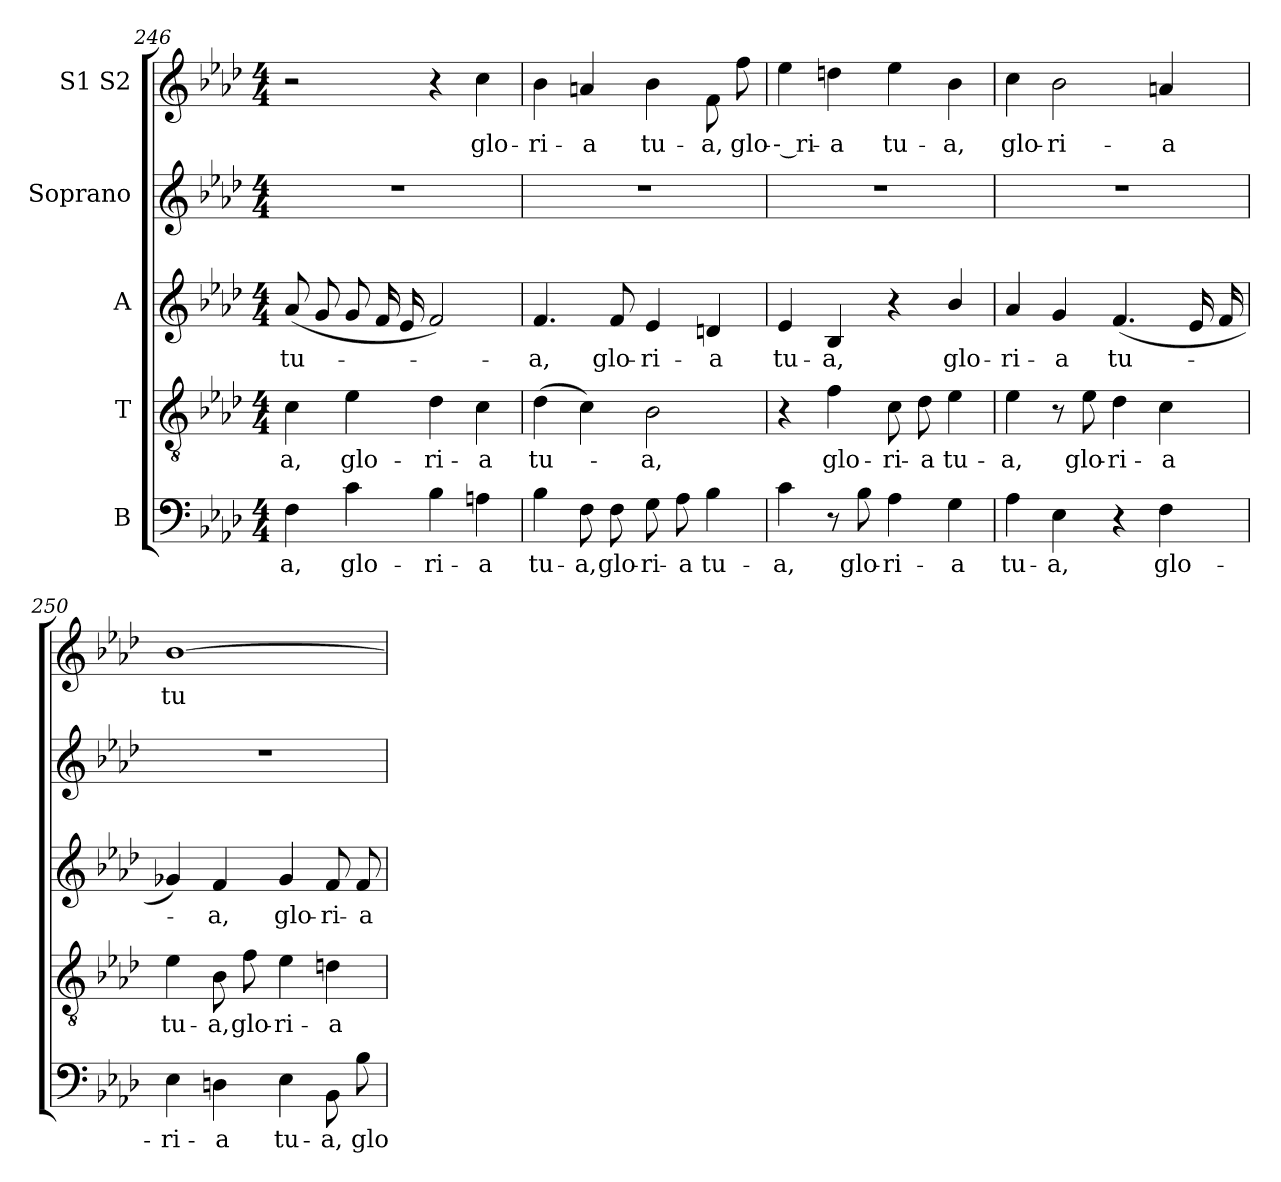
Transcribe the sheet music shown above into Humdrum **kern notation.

**kern	**text	**kern	**text	**kern	**text	**kern	**kern	**text
*part5	*part5	*part4	*part4	*part3	*part3	*part2	*part1	*part1
*staff5	*staff5	*staff4	*staff4	*staff3	*staff3	*staff2	*staff1	*staff1
*I"B	*	*I"T	*	*I"A	*	*I"Soprano	*I"S1 S2	*
*clefF4	*	*clefGv2	*	*clefG2	*	*clefG2	*clefG2	*
*	*	*ITrd7c12	*	*	*	*	*	*
*k[b-e-a-d-]	*	*k[b-e-a-d-]	*	*k[b-e-a-d-]	*	*k[b-e-a-d-]	*k[b-e-a-d-]	*
*f:	*	*f:	*	*f:	*	*f:	*f:	*
*M4/4	*	*M4/4	*	*M4/4	*	*M4/4	*M4/4	*
=246	=246	=246	=246	=246	=246	=246	=246	=246
!	!LO:LY:b:color=#000000	!	!	!	!	!	!	!
!	!	!	!LO:LY:b:color=#000000	!	!	!	!	!
!	!	!	!	!	!LO:LY:b:color=#000000	!	!	!
4Fi\	-a,	4Ci\	-a,	(8a-i/	tu-	1r	2r	.
.	.	.	.	8gi/	.	.	.	.
!	!LO:LY:b:color=#000000	!	!	!	!	!	!	!
!	!	!	!LO:LY:b:color=#000000	!	!	!	!	!
4ci\	glo-	4E-i\	glo-	8gi/	.	.	.	.
.	.	.	.	16fi/	.	.	.	.
.	.	.	.	16e-i/	.	.	.	.
!	!LO:LY:b:color=#000000	!	!	!	!	!	!	!
!	!	!	!LO:LY:b:color=#000000	!	!	!	!	!
4B-i\	-ri-	4D-i\	-ri-	2fi/)	.	.	4r	.
!	!LO:LY:b:color=#000000	!	!	!	!	!	!	!
!	!	!	!LO:LY:b:color=#000000	!	!	!	!	!
!	!	!	!	!	!	!	!	!LO:LY:b:color=#000000
4Ani\	-a	4Ci\	-a	.	.	.	4cci\	glo-
!!LO:LB:g=z
=247	=247	=247	=247	=247	=247	=247	=247	=247
!	!LO:LY:b:color=#000000	!	!	!	!	!	!	!
!	!	!	!LO:LY:b:color=#000000	!	!	!	!	!
!	!	!	!	!	!LO:LY:b:color=#000000	!	!	!
!	!	!	!	!	!	!	!	!LO:LY:b:color=#000000
4B-i\	tu-	(4D-i\	tu-	4.fi/	-a,	1r	4b-i\	-ri-
!	!LO:LY:b:color=#000000	!	!	!	!	!	!	!
!	!	!	!	!	!	!	!	!LO:LY:b:color=#000000
8Fi\	-a,	4Ci\)	.	.	.	.	4ani/	-a
!	!LO:LY:b:color=#000000	!	!	!	!	!	!	!
!	!	!	!	!	!LO:LY:b:color=#000000	!	!	!
8Fi\	glo-	.	.	8fi/	glo-	.	.	.
!	!LO:LY:b:color=#000000	!	!	!	!	!	!	!
!	!	!	!LO:LY:b:color=#000000	!	!	!	!	!
!	!	!	!	!	!LO:LY:b:color=#000000	!	!	!
!	!	!	!	!	!	!	!	!LO:LY:b:color=#000000
8Gi\	-ri-	2BB-i\	-a,	4e-i/	-ri-	.	4b-i\	tu-
!	!LO:LY:b:color=#000000	!	!	!	!	!	!	!
8A-i\	-a	.	.	.	.	.	.	.
!	!LO:LY:b:color=#000000	!	!	!	!	!	!	!
!	!	!	!	!	!LO:LY:b:color=#000000	!	!	!
!	!	!	!	!	!	!	!	!LO:LY:b:color=#000000
4B-i\	tu-	.	.	4dni/	-a	.	8fi\	-a,
!	!	!	!	!	!	!	!	!LO:LY:b:color=#000000
.	.	.	.	.	.	.	8ffi\	glo-
=248	=248	=248	=248	=248	=248	=248	=248	=248
!	!LO:LY:b:color=#000000	!	!	!	!	!	!	!
!	!	!	!	!	!LO:LY:b:color=#000000	!	!	!
!	!	!	!	!	!	!	!	!LO:LY:b:color=#000000
4ci\	a,	4r	.	4e-i/	tu-	1r	4ee-i\	-- ri-
!	!	!	!LO:LY:b:color=#000000	!	!	!	!	!
!	!	!	!	!	!LO:LY:b:color=#000000	!	!	!
!	!	!	!	!	!	!	!	!LO:LY:b:color=#000000
8r	.	4Fi\	glo-	4B-i/	-a,	.	4ddni\	-a
!	!LO:LY:b:color=#000000	!	!	!	!	!	!	!
8B-i\	glo-	.	.	.	.	.	.	.
!	!LO:LY:b:color=#000000	!	!	!	!	!	!	!
!	!	!	!LO:LY:b:color=#000000	!	!	!	!	!
!	!	!	!	!	!	!	!	!LO:LY:b:color=#000000
4A-i\	-ri-	8Ci\	-ri-	4r	.	.	4ee-i\	tu-
!	!	!	!LO:LY:b:color=#000000	!	!	!	!	!
.	.	8D-i\	-a	.	.	.	.	.
!	!LO:LY:b:color=#000000	!	!	!	!	!	!	!
!	!	!	!LO:LY:b:color=#000000	!	!	!	!	!
!	!	!	!	!	!LO:LY:b:color=#000000	!	!	!
!	!	!	!	!	!	!	!	!LO:LY:b:color=#000000
4Gi\	-a	4E-i\	tu-	4b-i/	glo-	.	4b-i\	-a,
=249	=249	=249	=249	=249	=249	=249	=249	=249
!	!LO:LY:b:color=#000000	!	!	!	!	!	!	!
!	!	!	!LO:LY:b:color=#000000	!	!	!	!	!
!	!	!	!	!	!LO:LY:b:color=#000000	!	!	!
!	!	!	!	!	!	!	!	!LO:LY:b:color=#000000
4A-i\	tu-	4E-i\	-a,	4a-i/	-ri-	1r	4cci\	glo-
!	!LO:LY:b:color=#000000	!	!	!	!	!	!	!
!	!	!	!	!	!LO:LY:b:color=#000000	!	!	!
!	!	!	!	!	!	!	!	!LO:LY:b:color=#000000
4E-i\	-a,	8r	.	4gi/	-a	.	2b-i\	-ri-
!	!	!	!LO:LY:b:color=#000000	!	!	!	!	!
.	.	8E-i\	glo-	.	.	.	.	.
!	!	!	!LO:LY:b:color=#000000	!	!	!	!	!
!	!	!	!	!	!LO:LY:b:color=#000000	!	!	!
4r	.	4D-i\	-ri-	(4.fi/	tu-	.	.	.
!	!LO:LY:b:color=#000000	!	!	!	!	!	!	!
!	!	!	!LO:LY:b:color=#000000	!	!	!	!	!
!	!	!	!	!	!	!	!	!LO:LY:b:color=#000000
4Fi\	glo-	4Ci\	-a	.	.	.	4ani/	-a
.	.	.	.	16e-i/	.	.	.	.
.	.	.	.	16fi/	.	.	.	.
=250	=250	=250	=250	=250	=250	=250	=250	=250
!	!LO:LY:b:color=#000000	!	!	!	!	!	!	!
!	!	!	!LO:LY:b:color=#000000	!	!	!	!	!
!	!	!	!	!	!	!	!	!LO:LY:b:color=#000000
4E-i\	-ri-	4E-i\	tu-	4g-Xi/)	.	1r	[1b-i	tu-
!	!LO:LY:b:color=#000000	!	!	!	!	!	!	!
!	!	!	!LO:LY:b:color=#000000	!	!	!	!	!
!	!	!	!	!	!LO:LY:b:color=#000000	!	!	!
4Dni\	-a	8BB-i\	-a,	4fi/	-a,	.	.	.
!	!	!	!LO:LY:b:color=#000000	!	!	!	!	!
.	.	8Fi\	glo-	.	.	.	.	.
!	!LO:LY:b:color=#000000	!	!	!	!	!	!	!
!	!	!	!LO:LY:b:color=#000000	!	!	!	!	!
!	!	!	!	!	!LO:LY:b:color=#000000	!	!	!
4E-i\	tu-	4E-i\	-ri-	4g-i/	glo-	.	.	.
!	!LO:LY:b:color=#000000	!	!	!	!	!	!	!
!	!	!	!LO:LY:b:color=#000000	!	!	!	!	!
!	!	!	!	!	!LO:LY:b:color=#000000	!	!	!
8BB-i\	-a,	4Dni\	-a	8fi/	-ri-	.	.	.
!	!LO:LY:b:color=#000000	!	!	!	!	!	!	!
!	!	!	!	!	!LO:LY:b:color=#000000	!	!	!
8B-i\	glo-	.	.	8fi/	-a	.	.	.
=	=	=	=	=	=	=	=	=
*-	*-	*-	*-	*-	*-	*-	*-	*-
